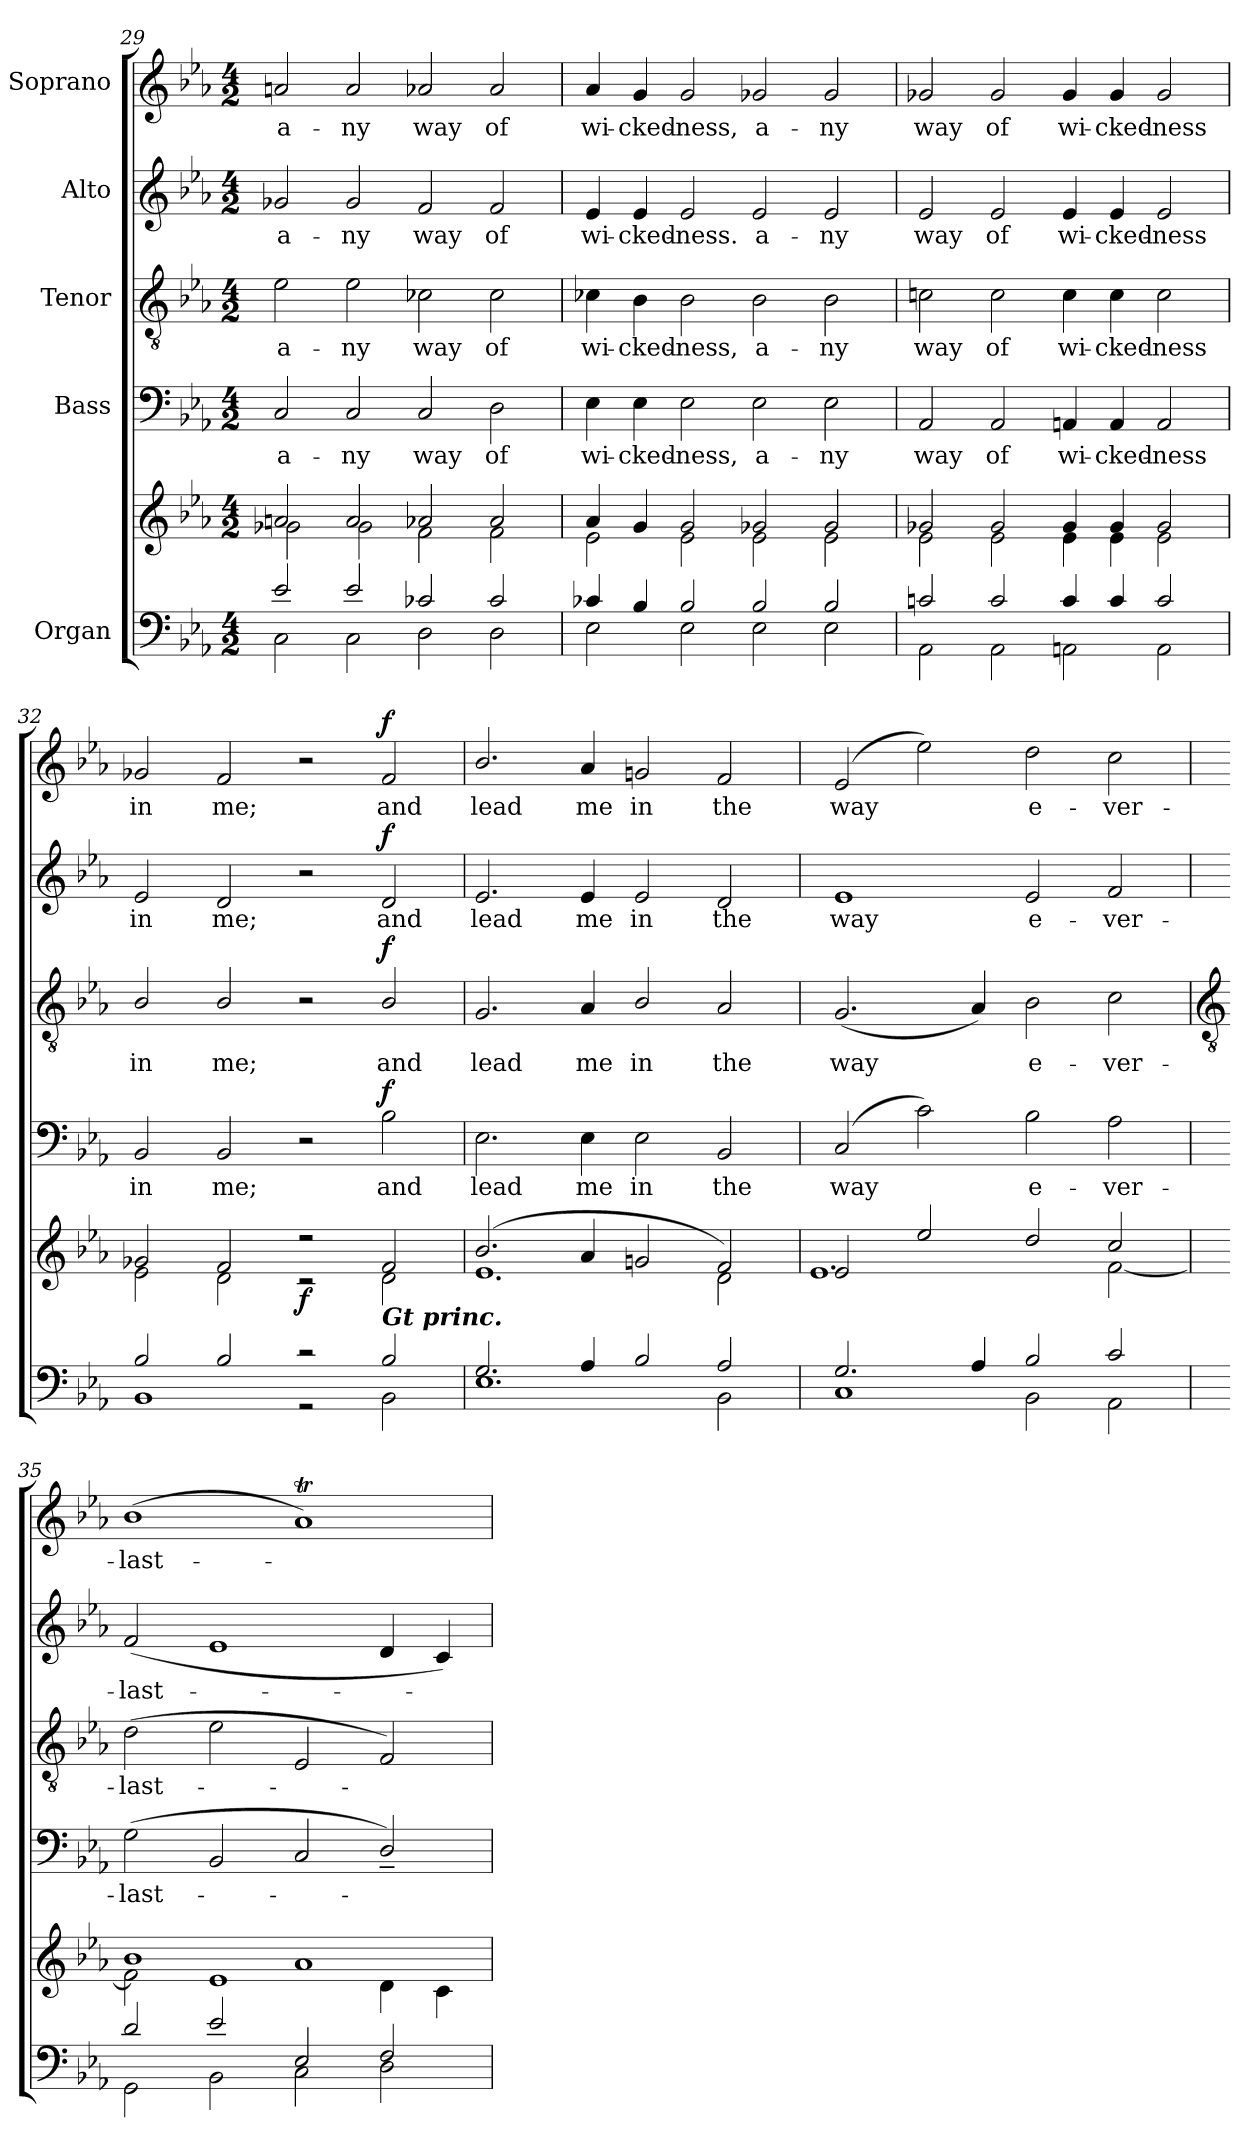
**kern	**kern	**dynam	**kern	**text	**dynam	**kern	**text	**dynam	**kern	**text	**dynam	**kern	**text	**dynam
*part5	*part5	*part5	*part4	*part4	*part4	*part3	*part3	*part3	*part2	*part2	*part2	*part1	*part1	*part1
*staff6	*staff5	*staff5/6	*staff4	*staff4	*staff4	*staff3	*staff3	*staff3	*staff2	*staff2	*staff2	*staff1	*staff1	*staff1
*I"Organ	*	*	*I"Bass	*	*	*I"Tenor	*	*	*I"Alto	*	*	*I"Soprano	*	*
!!LO:LB:g=z
*clefF4	*clefG2	*	*clefF4	*	*	*clefGv2	*	*	*clefG2	*	*	*clefG2	*	*
*k[b-e-a-]	*k[b-e-a-]	*	*k[b-e-a-]	*	*	*k[b-e-a-]	*	*	*k[b-e-a-]	*	*	*k[b-e-a-]	*	*
*E-:	*E-:	*	*E-:	*	*	*E-:	*	*	*E-:	*	*	*E-:	*	*
*M4/2	*M4/2	*	*M4/2	*	*	*M4/2	*	*	*M4/2	*	*	*M4/2	*	*
=29	=29	=29	=29	=29	=29	=29	=29	=29	=29	=29	=29	=29	=29	=29
*^	*^	*	*	*	*	*	*	*	*	*	*	*	*	*
!	!	!	!	!	!	!LO:LY:b	!	!	!LO:LY:b	!	!	!LO:LY:b	!	!	!LO:LY:b	!
2e-/	2C\	2an/	2g-X\	.	2C	a-	.	2e-	a-	.	2g-X	a-	.	2an	a-	.
!	!	!	!	!	!	!LO:LY:b	!	!	!LO:LY:b	!	!	!LO:LY:b	!	!	!LO:LY:b	!
2e-/	2C\	2a/	2g-\	.	2C	-ny	.	2e-	-ny	.	2g-	-ny	.	2a	-ny	.
!	!	!	!	!	!	!LO:LY:b	!	!	!LO:LY:b	!	!	!LO:LY:b	!	!	!LO:LY:b	!
2c-X/	2D\	2a-X/	2f\	.	2C	way	.	2c-X	way	.	2f	way	.	2a-X	way	.
!	!	!	!	!	!	!LO:LY:b	!	!	!LO:LY:b	!	!	!LO:LY:b	!	!	!LO:LY:b	!
2c-/	2D\	2a-/	2f\	.	2D	of	.	2c-	of	.	2f	of	.	2a-	of	.
=30	=30	=30	=30	=30	=30	=30	=30	=30	=30	=30	=30	=30	=30	=30	=30	=30
!	!	!	!	!	!	!LO:LY:b	!	!	!LO:LY:b	!	!	!LO:LY:b	!	!	!LO:LY:b	!
4c-X/	2E-\	4a-/	2e-\	.	4E-	wi-	.	4c-X	wi-	.	4e-	wi-	.	4a-	wi-	.
!	!	!	!	!	!	!LO:LY:b	!	!	!LO:LY:b	!	!	!LO:LY:b	!	!	!LO:LY:b	!
4B-/	.	4g/	.	.	4E-	-cked-	.	4B-	-cked-	.	4e-	-cked-	.	4g	-cked-	.
!	!	!	!	!	!	!LO:LY:b	!	!	!LO:LY:b	!	!	!LO:LY:b	!	!	!LO:LY:b	!
2B-/	2E-\	2g/	2e-\	.	2E-	-ness,	.	2B-	-ness,	.	2e-	-ness.	.	2g	-ness,	.
!	!	!	!	!	!	!LO:LY:b	!	!	!LO:LY:b	!	!	!LO:LY:b	!	!	!LO:LY:b	!
2B-/	2E-\	2g-X/	2e-\	.	2E-	a-	.	2B-	a-	.	2e-	a-	.	2g-X	a-	.
!	!	!	!	!	!	!LO:LY:b	!	!	!LO:LY:b	!	!	!LO:LY:b	!	!	!LO:LY:b	!
2B-/	2E-\	2g-/	2e-\	.	2E-	-ny	.	2B-	-ny	.	2e-	-ny	.	2g-	-ny	.
=31	=31	=31	=31	=31	=31	=31	=31	=31	=31	=31	=31	=31	=31	=31	=31	=31
!	!	!	!	!	!	!LO:LY:b	!	!	!LO:LY:b	!	!	!LO:LY:b	!	!	!LO:LY:b	!
2cn/	2AA-\	2g-X/	2e-\	.	2AA-	way	.	2cn	way	.	2e-	way	.	2g-X	way	.
!	!	!	!	!	!	!LO:LY:b	!	!	!LO:LY:b	!	!	!LO:LY:b	!	!	!LO:LY:b	!
2c/	2AA-\	2g-/	2e-\	.	2AA-	of	.	2c	of	.	2e-	of	.	2g-	of	.
!	!	!	!	!	!	!LO:LY:b	!	!	!LO:LY:b	!	!	!LO:LY:b	!	!	!LO:LY:b	!
4c/	2AAn\	4g-/	4e-\	.	4AAn	wi-	.	4c	wi-	.	4e-	wi-	.	4g-	wi-	.
!	!	!	!	!	!	!LO:LY:b	!	!	!LO:LY:b	!	!	!LO:LY:b	!	!	!LO:LY:b	!
4c/	.	4g-/	4e-\	.	4AA	-cked-	.	4c	-cked-	.	4e-	-cked-	.	4g-	-cked-	.
!	!	!	!	!	!	!LO:LY:b	!	!	!LO:LY:b	!	!	!LO:LY:b	!	!	!LO:LY:b	!
2c/	2AA\	2g-/	2e-\	.	2AA	-ness	.	2c	-ness	.	2e-	-ness	.	2g-	-ness	.
=32	=32	=32	=32	=32	=32	=32	=32	=32	=32	=32	=32	=32	=32	=32	=32	=32
!	!	!	!	!	!	!LO:LY:b	!	!	!LO:LY:b	!	!	!LO:LY:b	!	!	!LO:LY:b	!
2B-/	1BB-\	2g-X/	2e-\	.	2BB-	in	.	2B-/	in	.	2e-	in	.	2g-X	in	.
!	!	!	!	!	!	!LO:LY:b	!	!	!LO:LY:b	!	!	!LO:LY:b	!	!	!LO:LY:b	!
2B-/	.	2f/	2d\	.	2BB-	me;	.	2B-/	me;	.	2d	me;	.	2f	me;	.
!	!	!	!	!LO:DY:b	!	!	!	!	!	!	!	!	!	!	!	!
2r	2r	2r	2r	f	2r	.	.	2r	.	.	2r	.	.	2r	.	.
!	!	!LO:TX:b:Bi:t=Gt princ.	!	!	!	!	!	!	!	!	!	!	!	!	!	!
!	!	!	!	!	!	!LO:LY:b	!LO:DY:b	!	!LO:LY:b	!LO:DY:b	!	!LO:LY:b	!LO:DY:b	!	!LO:LY:b	!LO:DY:b
2B-/	2BB-\	2f/	2d\	.	2B-	and	f	2B-/	and	f	2d	and	f	2f	and	f
=33	=33	=33	=33	=33	=33	=33	=33	=33	=33	=33	=33	=33	=33	=33	=33	=33
!	!	!	!	!	!	!LO:LY:b	!	!	!LO:LY:b	!	!	!LO:LY:b	!	!	!LO:LY:b	!
2.G/	1.E-\	(>2.b-/	1.e-\	.	2.E-	lead	.	2.G	lead	.	2.e-	lead	.	2.b-/	lead	.
!	!	!	!	!	!	!LO:LY:b	!	!	!LO:LY:b	!	!	!LO:LY:b	!	!	!LO:LY:b	!
4A-/	.	4a-/	.	.	4E-	me	.	4A-	me	.	4e-	me	.	4a-	me	.
!	!	!	!	!	!	!LO:LY:b	!	!	!LO:LY:b	!	!	!LO:LY:b	!	!	!LO:LY:b	!
2B-/	.	2gn/	.	.	2E-	in	.	2B-/	in	.	2e-	in	.	2gn	in	.
!	!	!	!	!	!	!LO:LY:b	!	!	!LO:LY:b	!	!	!LO:LY:b	!	!	!LO:LY:b	!
2A-/	2BB-\	2f/)	2d\	.	2BB-	the	.	2A-	the	.	2d	the	.	2f	the	.
=34	=34	=34	=34	=34	=34	=34	=34	=34	=34	=34	=34	=34	=34	=34	=34	=34
!	!	!	!	!	!	!LO:LY:b	!	!	!LO:LY:b	!	!	!LO:LY:b	!	!	!LO:LY:b	!
2.G/	1C\	2e-/	1.e-\	.	(2C	way	.	(<2.G	way	.	1e-	way	.	(2e-	way	.
.	.	2ee-/	.	.	2c)	.	.	.	.	.	.	.	.	2ee-)	.	.
4A-/	.	.	.	.	.	.	.	4A-)	.	.	.	.	.	.	.	.
!	!	!	!	!	!	!LO:LY:b	!	!	!LO:LY:b	!	!	!LO:LY:b	!	!	!LO:LY:b	!
2B-/	2BB-\	2dd/	.	.	2B-	e-	.	2B-	e-	.	2e-	e-	.	2dd	e-	.
!	!	!	!	!	!	!LO:LY:b	!	!	!LO:LY:b	!	!	!LO:LY:b	!	!	!LO:LY:b	!
2c/	2AA-\	2cc/	[2f\	.	2A-	-ver-	.	2c	-ver-	.	2f	-ver-	.	2cc	-ver-	.
!!LO:LB:g=z
=35	=35	=35	=35	=35	=35	=35	=35	=35	=35	=35	=35	=35	=35	=35	=35	=35
*	*	*	*	*	*	*	*	*clefGv2	*	*	*	*	*	*	*	*
!	!	!	!	!	!	!LO:LY:b	!	!	!LO:LY:b	!	!	!LO:LY:b	!	!	!LO:LY:b	!
2d/	2GG\	1b-/	2f\]	.	(<2G	-last-	.	(<2d	-last-	.	(<2f	-last-	.	(<1b-	-last-	.
2e-/	2BB-\	.	1e-\	.	2BB-	.	.	2e-	.	.	1e-	.	.	.	.	.
2E-/	2C\	1a-/	.	.	2C	.	.	2E-	.	.	.	.	.	1a-T)	.	.
2F/	2D\	.	4d\	.	2D~/)	.	.	2F)	.	.	4d	.	.	.	.	.
.	.	.	4c\	.	.	.	.	.	.	.	4c)	.	.	.	.	.
*v	*v	*	*	*	*	*	*	*	*	*	*	*	*	*	*	*
*	*v	*v	*	*	*	*	*	*	*	*	*	*	*	*	*
=	=	=	=	=	=	=	=	=	=	=	=	=	=	=
*-	*-	*-	*-	*-	*-	*-	*-	*-	*-	*-	*-	*-	*-	*-
